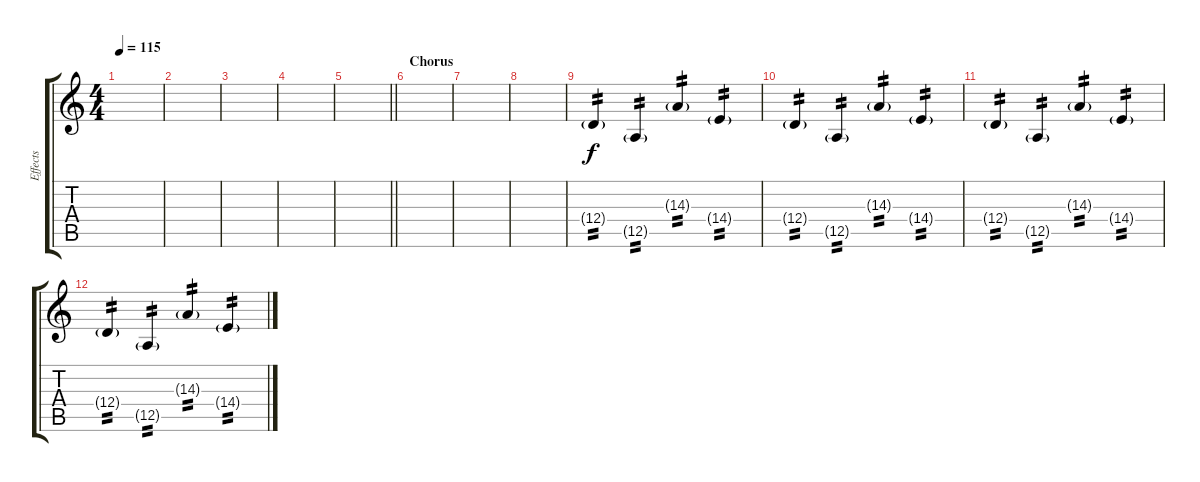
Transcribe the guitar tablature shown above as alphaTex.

\track ("Effects" "Effects") {instrument lead8bassandlead}
\staff {score tabs}
\tuning (E4 B3 G3 D3 A2 E2) {hide}
\ts (4 4)
\tempo 115
\clef g2
\ks c
|
|
|
|
\barLineRight lightlight
|
\section ("" "Chorus")
|
|
|
12.4{g}.4{tp 2} 12.5{g}.4{tp 2} 14.3{g}.4{tp 2} 14.4{g}.4{tp 2} |
12.4{g}.4{tp 2} 12.5{g}.4{tp 2} 14.3{g}.4{tp 2} 14.4{g}.4{tp 2} |
12.4{g}.4{tp 2} 12.5{g}.4{tp 2} 14.3{g}.4{tp 2} 14.4{g}.4{tp 2} |
12.4{g}.4{tp 2} 12.5{g}.4{tp 2} 14.3{g}.4{tp 2} 14.4{g}.4{tp 2}
